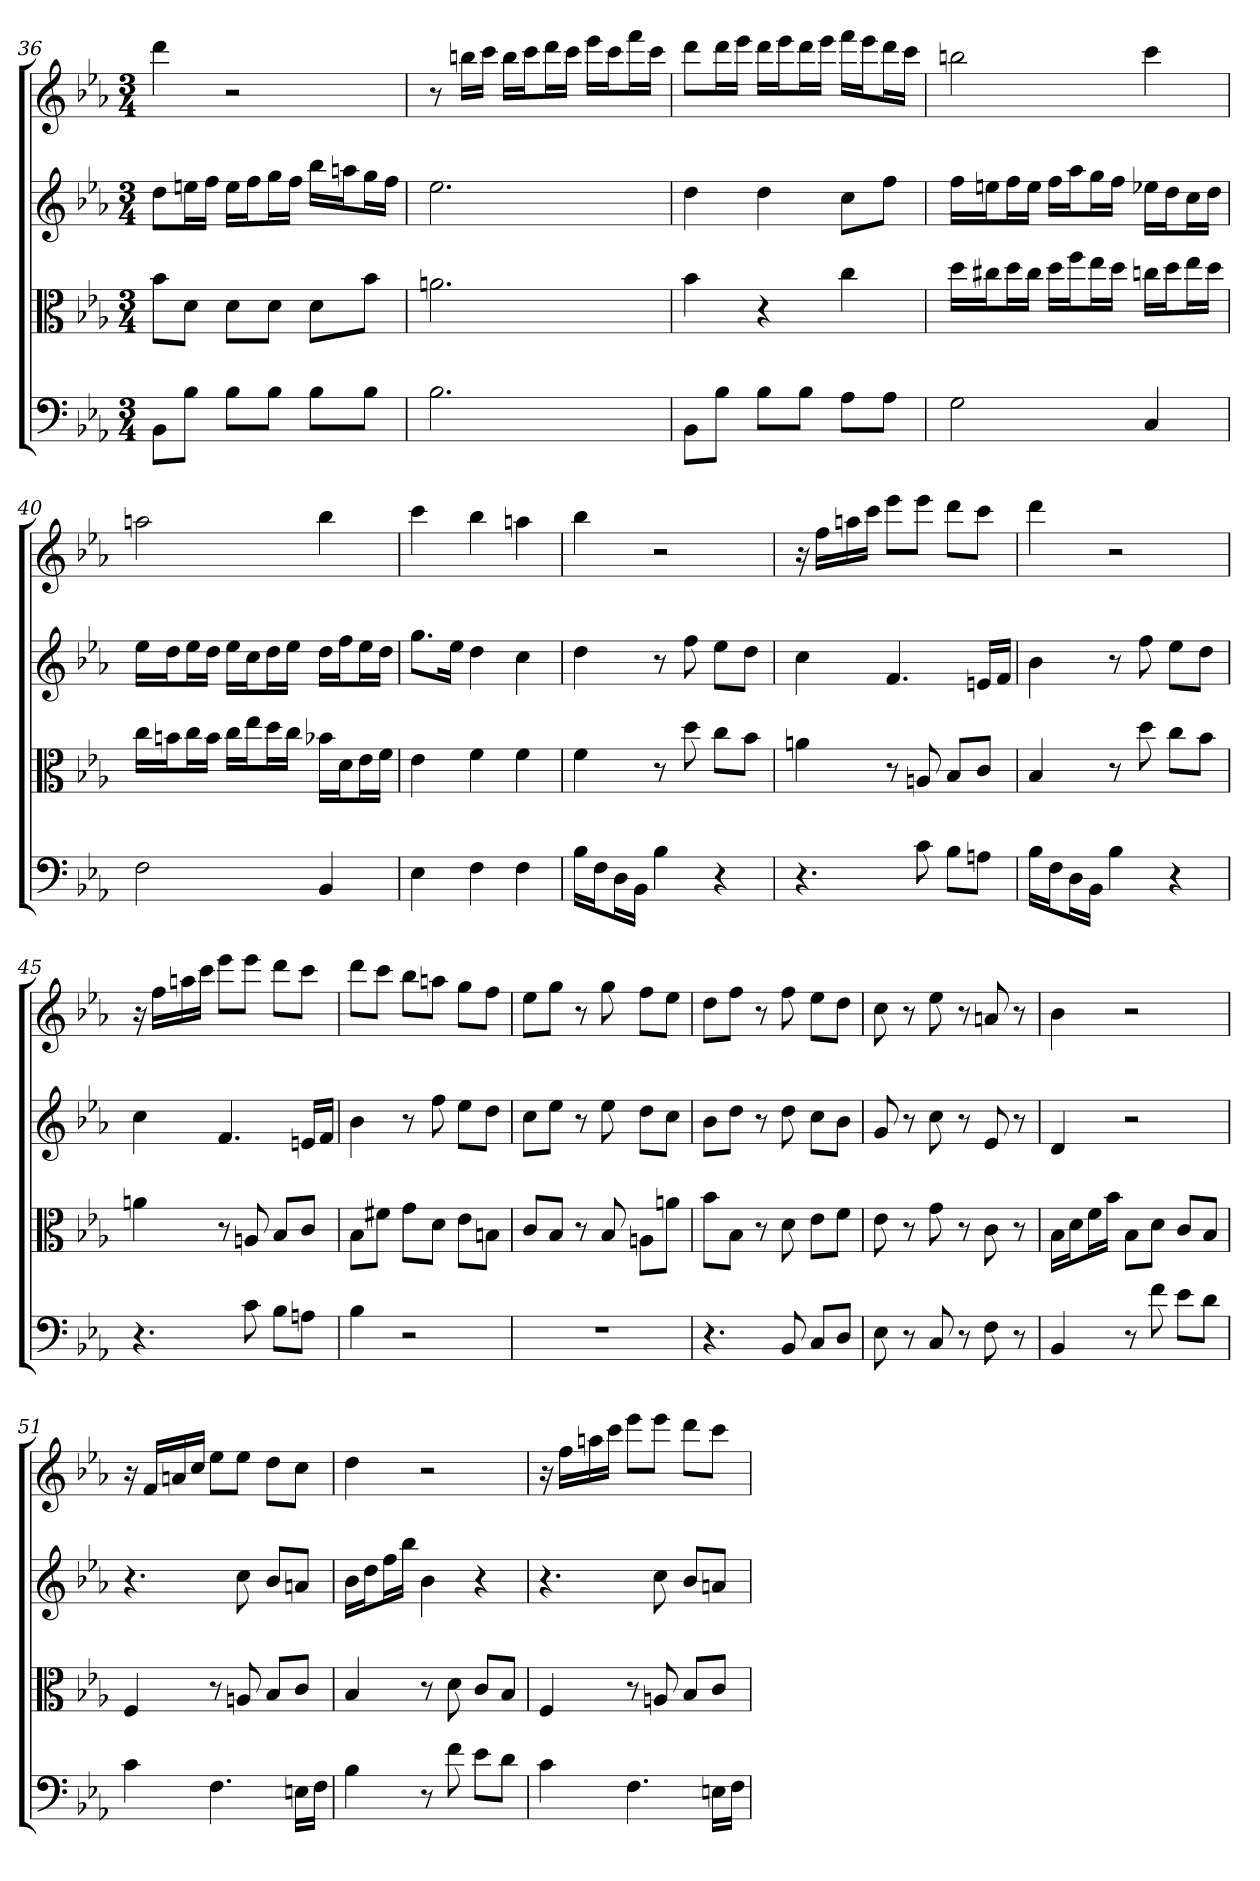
**kern	**kern	**kern	**kern
*part4	*part3	*part2	*part1
*staff4	*staff3	*staff2	*staff1
*clefF4	*clefC3	*	*
*k[b-e-a-]	*k[b-e-a-]	*k[b-e-a-]	*k[b-e-a-]
*E-:	*E-:	*E-:	*E-:
*M3/4	*M3/4	*M3/4	*M3/4
=36	=36	=36	=36
8BB-\L	8b-\L	8ddL	4ddd
8B-\J	8d\J	16eenL	.
.	.	16ffJJ	.
8B-\L	8d\L	16eeLL	2r
.	.	16ffJ	.
8B-\J	8d\J	16ggL	.
.	.	16ffJJ	.
8B-\L	8d\L	16bb-LL	.
.	.	16aanJ	.
8B-\J	8b-\J	16ggL	.
.	.	16ffJJ	.
=37	=37	=37	=37
2.B-	2.an	2.ee-	8r
.	.	.	16bbnLL
.	.	.	16cccJJ
.	.	.	16bbLL
.	.	.	16cccJ
.	.	.	16dddL
.	.	.	16cccJJ
.	.	.	16eee-LL
.	.	.	16cccJ
.	.	.	16fffL
.	.	.	16cccJJ
=38	=38	=38	=38
8BB-\L	4b-	4dd	8dddL
8B-\J	.	.	16dddL
.	.	.	16eee-JJ
8B-\L	4r	4dd	16dddLL
.	.	.	16eee-J
8B-\J	.	.	16dddL
.	.	.	16eee-JJ
8A-\L	4cc	8ccL	16fffLL
.	.	.	16eee-J
8A-\J	.	8ffJ	16dddL
.	.	.	16cccJJ
=39	=39	=39	=39
2G	16dd\LL	16ffLL	2bbn
.	16cc#X\J	16eenJ	.
.	16dd\L	16ffL	.
.	16cc#\JJ	16eeJJ	.
.	16dd\LL	16ffLL	.
.	16ff\J	16aa-J	.
.	16ee-\L	16ggL	.
.	16dd\JJ	16ffJJ	.
4C	16ccn\LL	16ee-XLL	4ccc
.	16dd\J	16ddJ	.
.	16ee-\L	16ccL	.
.	16dd\JJ	16ddJJ	.
=40	=40	=40	=40
2F	16cc\LL	16ee-LL	2aan
.	16bn\J	16ddJ	.
.	16cc\L	16ee-L	.
.	16b\JJ	16ddJJ	.
.	16cc\LL	16ee-LL	.
.	16ee-\J	16ccJ	.
.	16dd\L	16ddL	.
.	16cc\JJ	16ee-JJ	.
4BB-	16b-X\LL	16ddLL	4bb-
.	16d\J	16ffJ	.
.	16e-\L	16ee-L	.
.	16f\JJ	16ddJJ	.
=41	=41	=41	=41
4E-	4e-	8.ggL	4ccc
.	.	16ee-Jk	.
4F	4f	4dd	4bb-
4F	4f	4cc	4aan
=42	=42	=42	=42
16B-\LL	4f	4dd	4bb-
16F\J	.	.	.
16D\L	.	.	.
16BB-\JJ	.	.	.
4B-	8r	8r	2r
.	8dd	8ff	.
4r	8cc\L	8ee-L	.
.	8b-\J	8ddJ	.
=43	=43	=43	=43
4.r	4an	4cc	16r
.	.	.	16ffLL
.	.	.	16aan
.	.	.	16cccJJ
.	8r	4.f	8eee-L
8c	8An	.	8eee-J
8B-\L	8B-/L	.	8dddL
8An\J	8c/J	16enLL	8cccJ
.	.	16fJJ	.
=44	=44	=44	=44
16B-\LL	4B-	4b-	4ddd
16F\J	.	.	.
16D\L	.	.	.
16BB-\JJ	.	.	.
4B-	8r	8r	2r
.	8dd	8ff	.
4r	8cc\L	8ee-L	.
.	8b-\J	8ddJ	.
=45	=45	=45	=45
4.r	4an	4cc	16r
.	.	.	16ffLL
.	.	.	16aan
.	.	.	16cccJJ
.	8r	4.f	8eee-L
8c	8An	.	8eee-J
8B-\L	8B-/L	.	8dddL
8An\J	8c/J	16enLL	8cccJ
.	.	16fJJ	.
=46	=46	=46	=46
4B-	8B-\L	4b-	8dddL
.	8f#X\J	.	8cccJ
2r	8g\L	8r	8bb-L
.	8d\J	8ff	8aanJ
.	8e-\L	8ee-L	8ggL
.	8Bn\J	8ddJ	8ffJ
=47	=47	=47	=47
2.r	8c/L	8ccL	8ee-L
.	8B-/J	8ee-J	8ggJ
.	8r	8r	8r
.	8B-	8ee-	8gg
.	8An\L	8ddL	8ffL
.	8an\J	8ccJ	8ee-J
=48	=48	=48	=48
4.r	8b-\L	8b-L	8ddL
.	8B-\J	8ddJ	8ffJ
.	8r	8r	8r
8BB-	8d	8dd	8ff
8C/L	8e-\L	8ccL	8ee-L
8D/J	8f\J	8b-J	8ddJ
=49	=49	=49	=49
8E-	8e-	8g	8cc
8r	8r	8r	8r
8C	8g	8cc	8ee-
8r	8r	8r	8r
8F	8c	8e-	8an
8r	8r	8r	8r
=50	=50	=50	=50
4BB-	16B-\LL	4d	4b-
.	16d\J	.	.
.	16f\L	.	.
.	16b-\JJ	.	.
8r	8B-\L	2r	2r
8f	8d\J	.	.
8e-\L	8c/L	.	.
8d\J	8B-/J	.	.
=51	=51	=51	=51
4c	4F	4.r	16r
.	.	.	16fLL
.	.	.	16an
.	.	.	16ccJJ
4.F	8r	.	8ee-L
.	8An	8cc	8ee-J
.	8B-/L	8b-L	8ddL
16En\LL	8c/J	8anJ	8ccJ
16F\JJ	.	.	.
=52	=52	=52	=52
4B-	4B-	16b-LL	4dd
.	.	16ddJ	.
.	.	16ffL	.
.	.	16bb-JJ	.
8r	8r	4b-	2r
8f	8d	.	.
8e-\L	8c/L	4r	.
8d\J	8B-/J	.	.
=53	=53	=53	=53
4c	4F	4.r	16r
.	.	.	16ffLL
.	.	.	16aan
.	.	.	16cccJJ
4.F	8r	.	8eee-L
.	8An	8cc	8eee-J
.	8B-/L	8b-L	8dddL
16En\LL	8c/J	8anJ	8cccJ
16F\JJ	.	.	.
=	=	=	=
*-	*-	*-	*-
